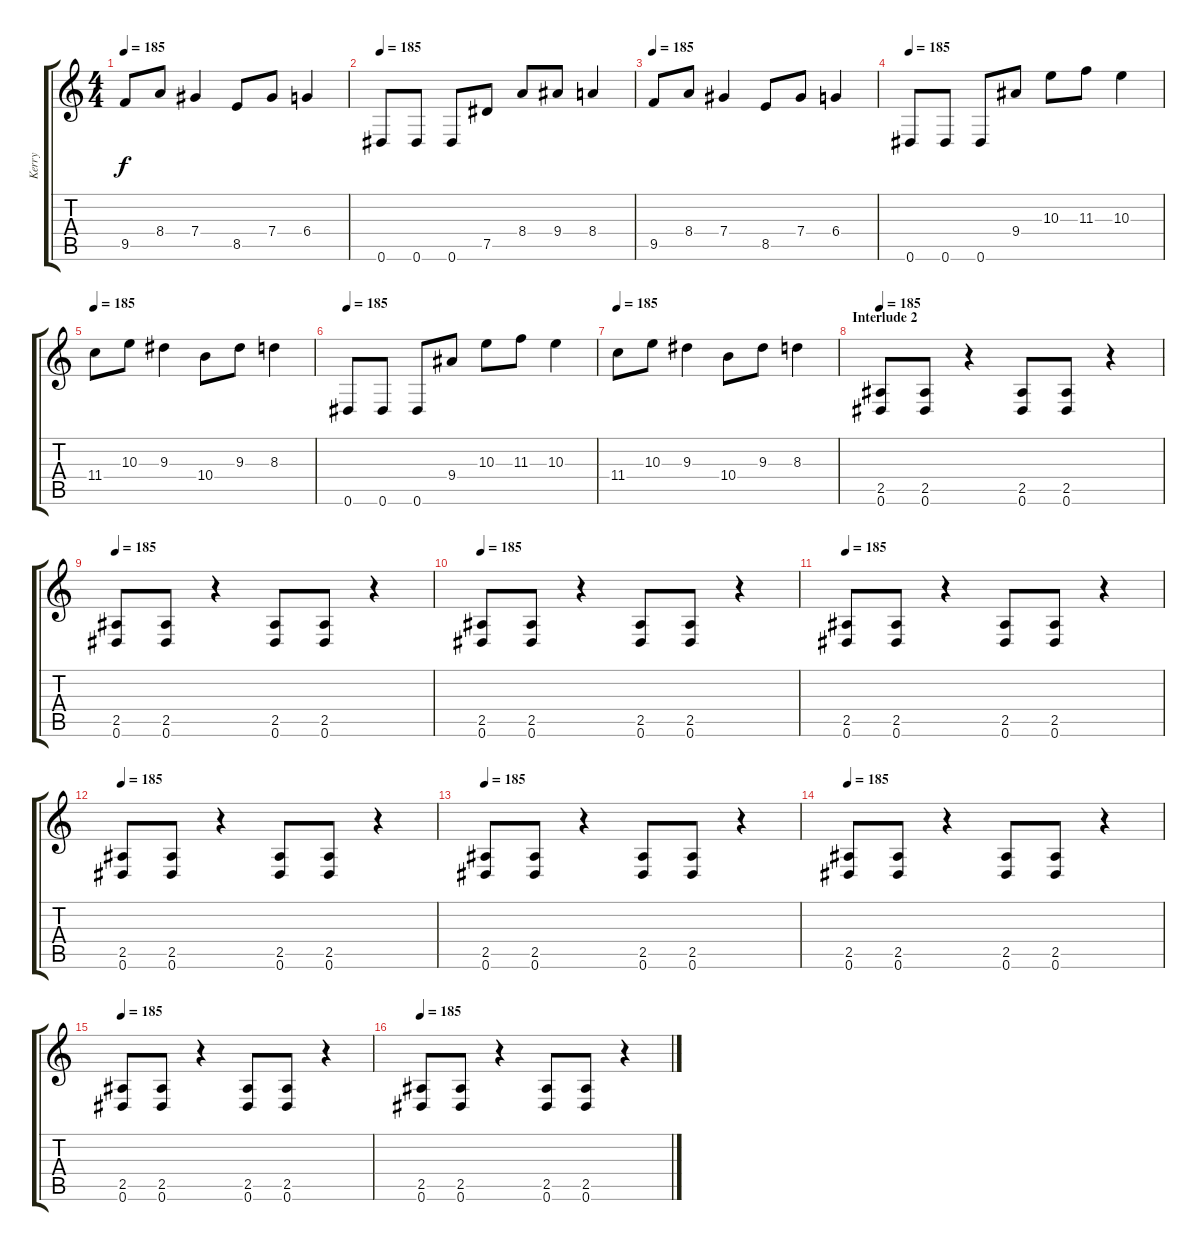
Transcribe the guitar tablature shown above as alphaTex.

\track ("Kerry" "Kerry") {instrument distortionguitar}
\staff {score tabs}
\tuning (Eb4 Bb3 Gb3 Db3 Ab2 Eb2) {hide}
\ts (4 4)
\tempo 185
\clef g2
\ks c
9.5.8{dy f} 8.4.8 7.4.4 8.5.8 7.4.8 6.4.4 |
\tempo 185
0.6.8 0.6.8 0.6.8 7.5.8 8.4.8 9.4.8 8.4.4 |
\tempo 185
9.5.8 8.4.8 7.4.4 8.5.8 7.4.8 6.4.4 |
\tempo 185
0.6.8 0.6.8 0.6.8 9.4.8 10.3.8 11.3.8 10.3.4 |
\tempo 185
11.4.8 10.3.8 9.3.4 10.4.8 9.3.8 8.3.4 |
\tempo 185
0.6.8 0.6.8 0.6.8 9.4.8 10.3.8 11.3.8 10.3.4 |
\tempo 185
11.4.8 10.3.8 9.3.4 10.4.8 9.3.8 8.3.4 |
\section ("" "Interlude 2")
\tempo 185
(2.5 0.6).8 (2.5 0.6).8 r.4 (2.5 0.6).8 (2.5 0.6).8 r.4 |
\tempo 185
(2.5 0.6).8 (2.5 0.6).8 r.4 (2.5 0.6).8 (2.5 0.6).8 r.4 |
\tempo 185
(2.5 0.6).8 (2.5 0.6).8 r.4 (2.5 0.6).8 (2.5 0.6).8 r.4 |
\tempo 185
(2.5 0.6).8 (2.5 0.6).8 r.4 (2.5 0.6).8 (2.5 0.6).8 r.4 |
\tempo 185
(2.5 0.6).8 (2.5 0.6).8 r.4 (2.5 0.6).8 (2.5 0.6).8 r.4 |
\tempo 185
(2.5 0.6).8 (2.5 0.6).8 r.4 (2.5 0.6).8 (2.5 0.6).8 r.4 |
\tempo 185
(2.5 0.6).8 (2.5 0.6).8 r.4 (2.5 0.6).8 (2.5 0.6).8 r.4 |
\tempo 185
(2.5 0.6).8 (2.5 0.6).8 r.4 (2.5 0.6).8 (2.5 0.6).8 r.4 |
\tempo 185
(2.5 0.6).8 (2.5 0.6).8 r.4 (2.5 0.6).8 (2.5 0.6).8 r.4
